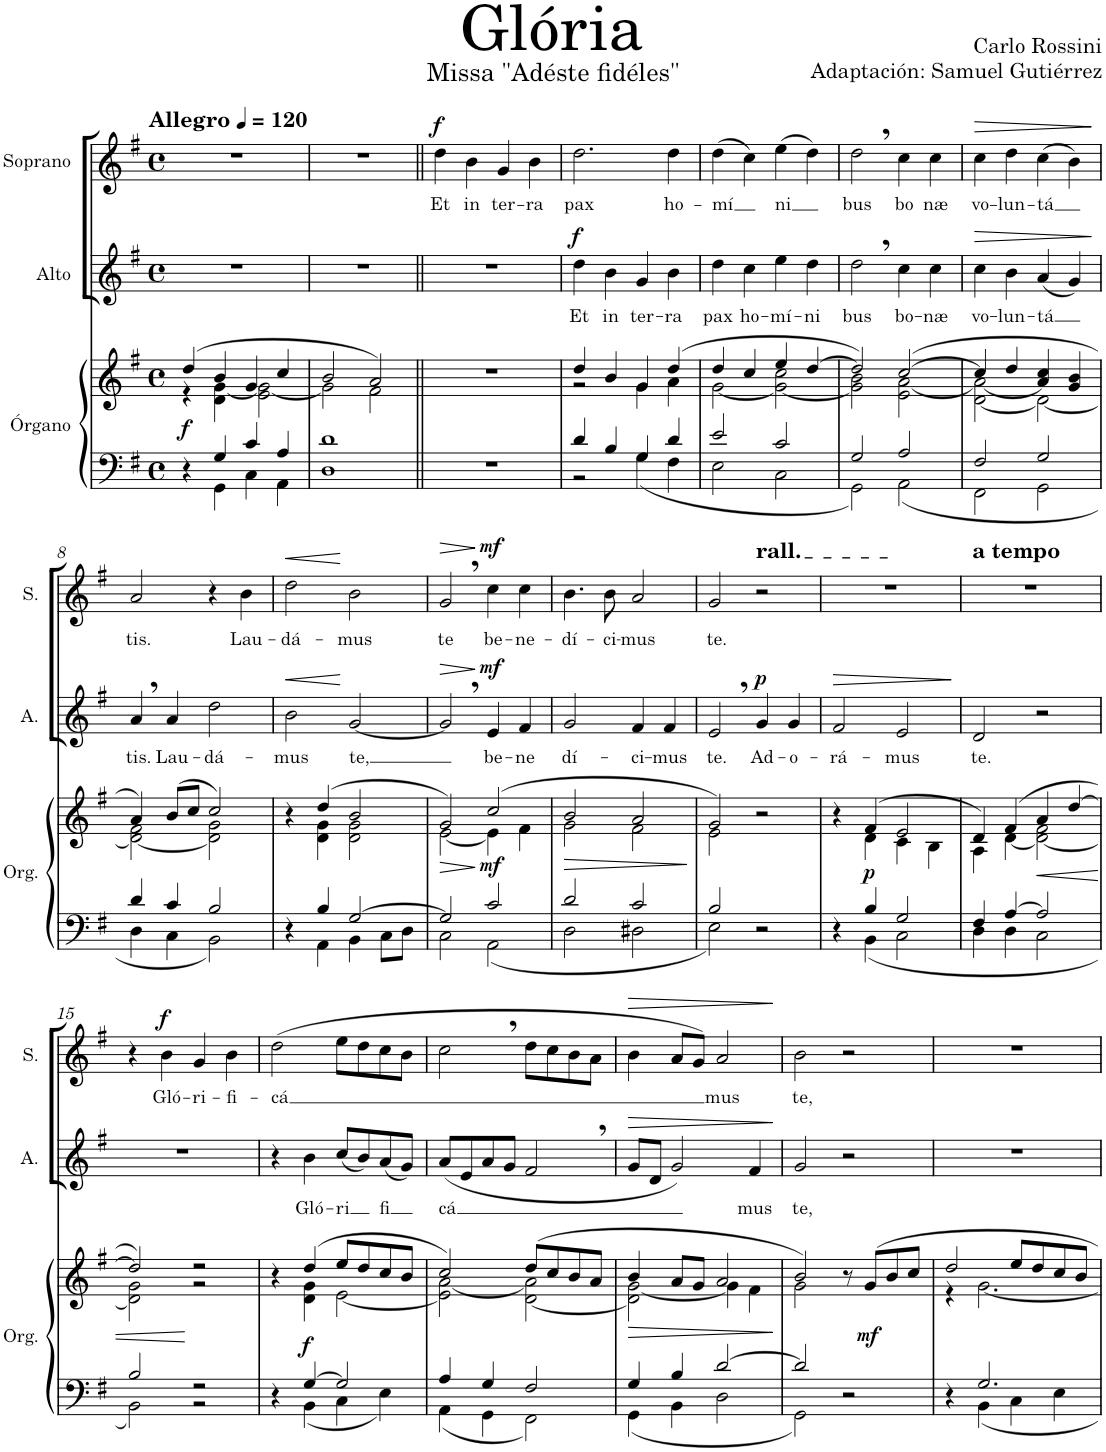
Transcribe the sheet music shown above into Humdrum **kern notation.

**kern	**kern	**dynam	**kern	**text	**dynam	**kern	**text	**dynam
*part3	*part3	*part3	*part2	*part2	*part2	*part1	*part1	*part1
*staff4	*staff3	*staff3/4	*staff2	*staff2	*staff2	*staff1	*staff1	*staff1
*I"Órgano	*	*	*I"Alto	*	*	*I"Soprano	*	*
*	*	*	*I'A.	*	*	*I'S.	*	*
*clefF4	*clefG2	*	*clefG2	*	*	*clefG2	*	*
*k[f#]	*k[f#]	*	*k[f#]	*	*	*k[f#]	*	*
*M4/4	*M4/4	*	*M4/4	*	*	*M4/4	*	*
*met(c)	*met(c)	*	*met(c)	*	*	*met(c)	*	*
*MM120	*MM120	*	*MM120	*	*	*MM120	*	*
=1	=1	=1	=1	=1	=1	=1	=1	=1
*^	*^	*	*	*	*	*	*	*
!	!	!	!	!	!	!	!	!LO:TX:a:B:t=Allegro	!	!
!	!	!	!	!LO:DY:b	!	!	!	!	!	!
4r	4ryy	(4dd/	4r	f	1r	.	.	1r	.	.
4G/	4GG\	4b/	4d\ [4g\	.	.	.	.	.	.	.
4c/	4C\	4g/	2e\ 2g\_	.	.	.	.	.	.	.
4A/	4AA\	4cc/	.	.	.	.	.	.	.	.
=2	=2	=2	=2	=2	=2	=2	=2	=2	=2	=2
1d	1D	2b/	2g\]	.	1r	.	.	1r	.	.
.	.	2a/)	2f#\	.	.	.	.	.	.	.
*v	*v	*	*	*	*	*	*	*	*	*
=3||	=3||	=3||	=3||	=3||	=3||	=3||	=3||	=3||	=3||
!	!	!	!	!	!	!	!	!LO:LY:b	!LO:DY:a
*	*v	*v	*	*	*	*	*	*	*
1r	1r	.	1r	.	.	4dd\	Et	f
!	!	!	!	!	!	!	!LO:LY:b	!
.	.	.	.	.	.	4b\	in	.
!	!	!	!	!	!	!	!LO:LY:b	!
.	.	.	.	.	.	4g/	ter-	.
!	!	!	!	!	!	!	!LO:LY:b	!
.	.	.	.	.	.	4b\	-ra	.
=4	=4	=4	=4	=4	=4	=4	=4	=4
*^	*^	*	*	*	*	*	*	*
!	!	!	!	!	!	!LO:LY:b	!LO:DY:a	!	!LO:LY:b	!
4d/	2r	4dd/	2r	.	4dd\	Et	f	2.dd\	pax	.
!	!	!	!	!	!	!LO:LY:b	!	!	!	!
4B/	.	4b/	.	.	4b\	in	.	.	.	.
!	!	!	!	!	!	!LO:LY:b	!	!	!	!
4G/	4G\	4g/	4g\	.	4g/	ter-	.	.	.	.
!	!	!	!	!	!	!LO:LY:b	!	!	!LO:LY:b	!
4d/	4F#\	(4dd/	4a\	.	4b\	ra	.	4dd\	ho-	.
=5	=5	=5	=5	=5	=5	=5	=5	=5	=5	=5
!	!	!	!	!	!	!LO:LY:b	!	!	!LO:LY:b	!
2e/	2E\	4dd/	[2g\	.	4dd\	pax	.	(4dd\	-mí	.
!	!	!	!	!	!	!LO:LY:b	!	!	!	!
.	.	4cc/	.	.	4cc\	ho-	.	4cc\)	.	.
!	!	!	!	!	!	!LO:LY:b	!	!	!LO:LY:b	!
2c/	2C\	4ee/	2g\_ 2cc\	.	4ee\	-mí-	.	(4ee\	ni	.
!	!	!	!	!	!	!LO:LY:b	!	!	!	!
.	.	[4dd/	.	.	4dd\	-ni	.	4dd\)	.	.
=6	=6	=6	=6	=6	=6	=6	=6	=6	=6	=6
!	!	!	!	!	!	!LO:LY:b	!	!	!LO:LY:b	!
2G/	2GG\	2dd/])	2g\] 2b\	.	2dd,\	bus	.	2dd,\	bus	.
!	!	!	!	!	!	!LO:LY:b	!	!	!LO:LY:b	!
2A/	2AA\	([2cc/	2e\ [2a\	.	4cc\	bo-	.	4cc\	bo	.
!	!	!	!	!	!	!LO:LY:b	!	!	!LO:LY:b	!
.	.	.	.	.	4cc\	-næ	.	4cc\	næ	.
=7	=7	=7	=7	=7	=7	=7	=7	=7	=7	=7
!	!	!	!	!	!	!LO:LY:b	!LO:HP:b	!	!LO:LY:b	!LO:HP:b
2F#/	2FF#\	4cc/]	[2d\ 2a\_	.	4cc\	vo-	>	4cc\	vo-	>
!	!	!	!	!	!	!LO:LY:b	!	!	!LO:LY:b	!
.	.	4dd/	.	.	4b\	-lun-	.	4dd\	-lun-	.
!	!	!	!	!	!	!LO:LY:b	!	!	!LO:LY:b	!
2G/	2GG\	4a/] 4cc/	2d\_	.	(4a/	-tá	.	(4cc\	-tá	.
.	.	4g/ 4b/	.	.	4g/)	.	.	4b\)	.	.
*v	*v	*	*	*	*	*	*	*	*	*
*	*v	*v	*	*	*	*	*	*	*
.	.	.	.	.	]	.	.	]
!!LO:LB:g=z
=8	=8	=8	=8	=8	=8	=8	=8	=8
*^	*^	*	*	*	*	*	*	*
!	!	!	!	!	!	!LO:LY:b	!	!	!LO:LY:b	!
4d/	4D\	4a/)	2d\_ 2f#\	.	4a,/	tis.	.	2a/	tis.	.
!	!	!	!	!	!	!LO:LY:b	!	!	!	!
4c/	4C\	(8b/L	.	.	4a/	Lau-	.	.	.	.
.	.	8cc/J	.	.	.	.	.	.	.	.
!	!	!	!	!	!	!LO:LY:b	!	!	!	!
2B/	2BB\	2cc/)	2d\] 2g\	.	2dd\	-dá-	.	4r	.	.
!	!	!	!	!	!	!	!	!	!LO:LY:b	!
.	.	.	.	.	.	.	.	4b\	Lau-	.
=9	=9	=9	=9	=9	=9	=9	=9	=9	=9	=9
!	!	!	!	!	!	!LO:LY:b	!LO:HP:b	!	!LO:LY:b	!LO:HP:b
4r	4ryy	4r	4ryy	.	2b\	-mus	<	2dd\	-dá-	<
4B/	4AA\	(4dd/	4d\ 4g\	.	.	.	.	.	.	.
!	!	!	!	!	!	!LO:LY:b	!	!	!LO:LY:b	!
[2G/	4BB\	2b/	2d\ 2g\	.	[2g/	te,	[	2b\	-mus	[
.	8C\L	.	.	.	.	.	.	.	.	.
.	8D\J	.	.	.	.	.	.	.	.	.
=10	=10	=10	=10	=10	=10	=10	=10	=10	=10	=10
!	!	!	!	!LO:HP:b	!	!	!LO:HP:b	!	!LO:LY:b	!LO:HP:b
2G/]	2C\	2g/)	[2e\	>	2g,/]	.	>	2g,/	te	>
!	!	!	!	!LO:DY:n=1:b	!	!LO:LY:b	!LO:DY:n=1:a	!	!LO:LY:b	!LO:DY:n=1:a
2c/	2AA\	(2cc/	4e\]	] mf	4e/	be-	] mf	4cc\	be-	] mf
!	!	!	!	!	!	!LO:LY:b	!	!	!LO:LY:b	!
.	.	.	4f#\	.	4f#/	-ne	.	4cc\	-ne-	.
=11	=11	=11	=11	=11	=11	=11	=11	=11	=11	=11
!	!	!	!	!LO:HP:b	!	!LO:LY:b	!	!	!LO:LY:b	!
2d/	2D\	2b/	2g\	>	2g/	dí-	.	4.b\	-dí-	.
!	!	!	!	!	!	!	!	!	!LO:LY:b	!
.	.	.	.	.	.	.	.	8b\	-ci-	.
!	!	!	!	!	!	!LO:LY:b	!	!	!LO:LY:b	!
2c/	2D#X\	2a/	2f#\	.	4f#/	-ci-	.	2a/	-mus	.
!	!	!	!	!	!	!LO:LY:b	!	!	!	!
.	.	.	.	.	4f#/	-mus	.	.	.	.
*v	*v	*	*	*	*	*	*	*	*	*
*	*v	*v	*	*	*	*	*	*	*
.	.	]	.	.	.	.	.	.
=12	=12	=12	=12	=12	=12	=12	=12	=12
*^	*^	*	*	*	*	*	*	*
!	!	!	!	!	!	!LO:LY:b	!	!	!LO:LY:b	!
2B/	2E\	2g/)	2e\	.	2e,/	te.	.	2g/	te.	.
!	!	!	!	!	!	!	!	!LO:TX:a:t=rall.	!	!
!	!	!	!	!	!	!LO:LY:b	!LO:DY:a	!	!	!
2r	2ryy	2r	2ryy	.	4g/	Ad-	p	2r	.	.
!	!	!	!	!	!	!LO:LY:b	!	!	!	!
.	.	.	.	.	4g/	-o-	.	.	.	.
=13	=13	=13	=13	=13	=13	=13	=13	=13	=13	=13
!	!	!	!	!	!	!LO:LY:b	!LO:HP:b	!	!	!
4r	4ryy	4r	4ryy	.	2f#/	-rá-	>	1r	.	.
!	!	!	!	!LO:DY:b	!	!	!	!	!	!
4B/	4BB\	(4f#/	4d\	p	.	.	.	.	.	.
!	!	!	!	!	!	!LO:LY:b	!	!	!	!
2G/	2C\	2e/	4c\	.	2e/	-mus	.	.	.	.
.	.	.	4B\	.	.	.	.	.	.	.
*v	*v	*	*	*	*	*	*	*	*	*
*	*v	*v	*	*	*	*	*	*	*
.	.	.	.	.	]	.	.	.
=14	=14	=14	=14	=14	=14	=14	=14	=14
*^	*^	*	*	*	*	*	*	*
!	!	!	!	!	!	!	!	!LO:TX:a:B:t=a tempo	!	!
!	!	!	!	!	!	!LO:LY:b	!	!	!	!
4F#/	4D\	4d/)	4A\	.	2d/	te.	.	1r	.	.
[4A/	4D\	(4f#/	[4d\	.	.	.	.	.	.	.
!	!	!	!	!LO:HP:b	!	!	!	!	!	!
2A/]	2C\	4a/	2d\_ 2f#\	<	2r	.	.	.	.	.
.	.	[4dd/	.	.	.	.	.	.	.	.
!!LO:LB:g=z
=15	=15	=15	=15	=15	=15	=15	=15	=15	=15	=15
2B/	2BB\	2dd/])	2d\] 2g\	.	1r	.	.	4r	.	.
!	!	!	!	!	!	!	!	!	!LO:LY:b	!LO:DY:a
.	.	.	.	.	.	.	.	4b\	Gló-	f
!	!	!	!	!	!	!	!	!	!LO:LY:b	!
2r	2r	2r	2r	[	.	.	.	4g/	-ri-	.
!	!	!	!	!	!	!	!	!	!LO:LY:b	!
.	.	.	.	.	.	.	.	4b\	-fi-	.
=16	=16	=16	=16	=16	=16	=16	=16	=16	=16	=16
!	!	!	!	!	!	!	!	!	!LO:LY:b	!
4r	4ryy	4r	4ryy	.	4r	.	.	(2dd\	-cá	.
!	!	!	!	!LO:DY:b	!	!LO:LY:b	!	!	!	!
[4G/	4BB\	(4dd/	4d\ 4g\	f	4b\	Gló-	.	.	.	.
!	!	!	!	!	!	!LO:LY:b	!	!	!	!
2G/]	4C\	8ee/L	[2e\	.	(8cc/L	-ri	.	8ee\L	.	.
.	.	8dd/	.	.	8b/)	.	.	8dd\	.	.
!	!	!	!	!	!	!LO:LY:b	!	!	!	!
.	4E\	8cc/	.	.	(8a/	fi	.	8cc\	.	.
.	.	8b/J	.	.	8g/J)	.	.	8b\J	.	.
=17	=17	=17	=17	=17	=17	=17	=17	=17	=17	=17
!	!	!	!	!	!	!LO:LY:b	!	!	!	!
4A/	4AA\	2cc/)	2e\] [2a\	.	(8a/L	cá	.	2cc,\	.	.
.	.	.	.	.	8e/	.	.	.	.	.
4G/	4GG\	.	.	.	8a/	.	.	.	.	.
.	.	.	.	.	8g/J	.	.	.	.	.
2F#/	2FF#\	(8dd/L	[2d\ 2a\]	.	2f#,/	.	.	8dd\L	.	.
.	.	8cc/	.	.	.	.	.	8cc\	.	.
.	.	8b/	.	.	.	.	.	8b\	.	.
.	.	8a/J	.	.	.	.	.	8a\J	.	.
=18	=18	=18	=18	=18	=18	=18	=18	=18	=18	=18
!	!	!	!	!LO:HP:b	!	!	!LO:HP:b	!	!	!LO:HP:b
4G/	4GG\	4b/	2d\] [2g\	>	8g/L	.	>	4b\	.	>
.	.	.	.	.	8d/J	.	.	.	.	.
4B/	4BB\	8a/L	.	.	2g/)	.	.	8a/L	.	.
.	.	8g/J	.	.	.	.	.	8g/J)	.	.
!	!	!	!	!	!	!	!	!	!LO:LY:b	!
[2d/	2D\	2a/	4g\]	.	.	.	.	2a/	mus	.
!	!	!	!	!	!	!LO:LY:b	!	!	!	!
.	.	.	4f#\	.	4f#/	mus	.	.	.	.
*v	*v	*	*	*	*	*	*	*	*	*
*	*v	*v	*	*	*	*	*	*	*
.	.	]	.	.	]	.	.	]
=19	=19	=19	=19	=19	=19	=19	=19	=19
*^	*^	*	*	*	*	*	*	*
!	!	!	!	!	!	!LO:LY:b	!	!	!LO:LY:b	!
2d/]	2GG\	2b/)	2g\	.	2g/	te,	.	2b\	te,	.
2r	2ryy	8r	2ryy	.	2r	.	.	2r	.	.
!	!	!	!	!LO:DY:b	!	!	!	!	!	!
.	.	8g/L	.	mf	.	.	.	.	.	.
.	.	8b/	.	.	.	.	.	.	.	.
.	.	8cc/J	.	.	.	.	.	.	.	.
=20	=20	=20	=20	=20	=20	=20	=20	=20	=20	=20
4r	4ryy	2dd/	4r	.	1r	.	.	1r	.	.
2.G/	4BB\	.	[2.g\	.	.	.	.	.	.	.
.	4C\	8ee/L	.	.	.	.	.	.	.	.
.	.	8dd/	.	.	.	.	.	.	.	.
.	4E\	8cc/	.	.	.	.	.	.	.	.
.	.	8b/J	.	.	.	.	.	.	.	.
*v	*v	*	*	*	*	*	*	*	*	*
*	*v	*v	*	*	*	*	*	*	*
=	=	=	=	=	=	=	=	=
*-	*-	*-	*-	*-	*-	*-	*-	*-
